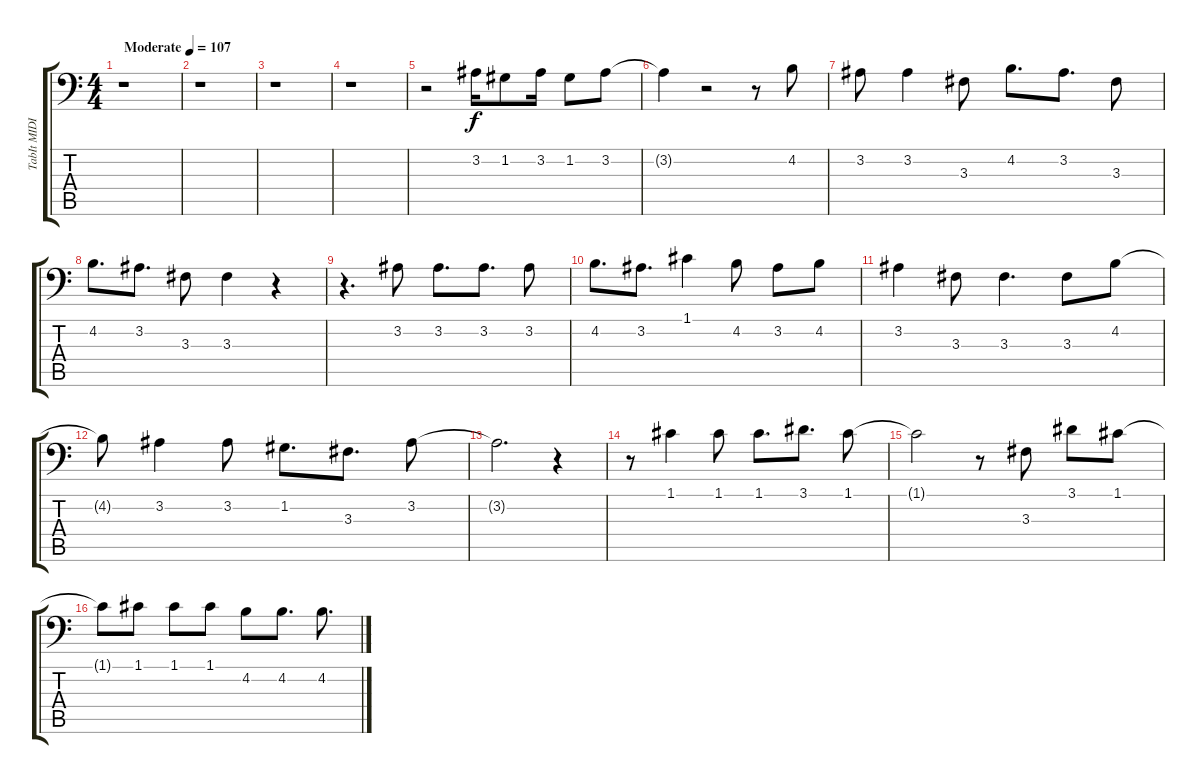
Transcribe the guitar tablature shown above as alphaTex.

\track ("TabIt MIDI - Track 8" "TabIt MIDI") {instrument oboe}
\staff {score tabs}
\tuning (C4 G3 Eb3 Bb2 F2 Bb1) {hide}
\ts (4 4)
\tempo (107 "Moderate")
\clef f4
\ks c
r.1{dy f instrument oboe} |
r.1 |
r.1 |
r.1 |
r.2 3.2.16 1.2.8 3.2.16 1.2.8 3.2.8 |
3.2{t}.4 r.2 r.8 4.2.8 |
3.2.8 3.2.4 3.3.8 4.2.8{d} 3.2.8{d} 3.3.8 |
4.2.8{d} 3.2.8{d} 3.3.8 3.3.4 r.4 |
r.4{d} 3.2.8 3.2.8{d} 3.2.8{d} 3.2.8 |
4.2.8{d} 3.2.8{d} 1.1.4 4.2.8 3.2.8 4.2.8 |
3.2.4 3.3.8 3.3.4{d} 3.3.8 4.2.8 |
4.2{t}.8 3.2.4 3.2.8 1.2.8{d} 3.3.8{d} 3.2.8 |
3.2{t}.2{d} r.4 |
r.8 1.1.4 1.1.8 1.1.8{d} 3.1.8{d} 1.1.8 |
1.1{t}.2 r.8 3.3.8 3.1.8 1.1.8 |
1.1{t}.8 1.1.8 1.1.8 1.1.8 4.2.8 4.2.8{d} 4.2.8{d}
